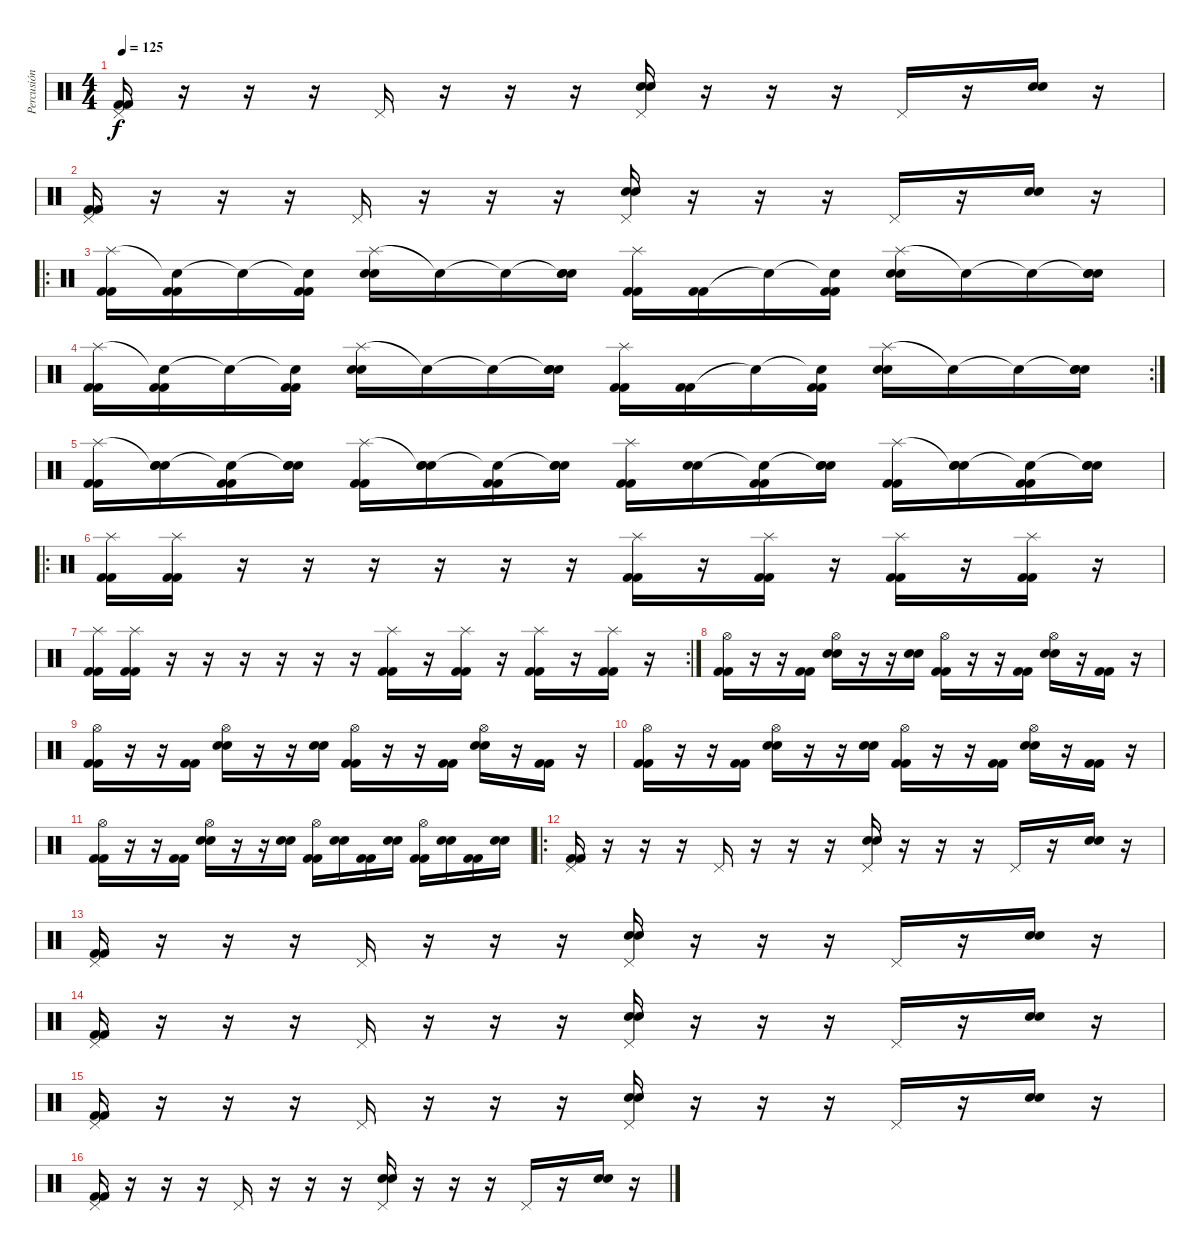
\track ("Percusión" "Percusión") {instrument percussion}
\staff {score}
\articulation defaults
\ts (4 4)
\tempo 125
\clef neutral
\ks c
("Pedal Hi-Hat (hit)" "Kick (hit) 2" "Kick (hit) 2").16{dy f} r.16 r.16 r.16 "Pedal Hi-Hat (hit)".16 r.16 r.16 r.16 ("Pedal Hi-Hat (hit)" "Electric Snare (hit)" "Electric Snare (hit)").16 r.16 r.16 r.16 "Pedal Hi-Hat (hit)".16 r.16 ("Electric Snare (hit)" "Electric Snare (hit)").16 r.16 |
("Pedal Hi-Hat (hit)" "Kick (hit) 2" "Kick (hit) 2").16 r.16 r.16 r.16 "Pedal Hi-Hat (hit)".16 r.16 r.16 r.16 ("Pedal Hi-Hat (hit)" "Electric Snare (hit)" "Electric Snare (hit)").16 r.16 r.16 r.16 "Pedal Hi-Hat (hit)".16 r.16 ("Electric Snare (hit)" "Electric Snare (hit)").16 r.16 |
\ro
("Splash (hit)" "Kick (hit) 2" "Kick (hit) 2").16 ("Snare (hit)"{t} "Kick (hit) 2" "Kick (hit) 2").16 "Snare (hit)"{t}.16 ("Snare (hit)"{t} "Kick (hit) 2" "Kick (hit) 2").16 ("Splash (hit)" "Electric Snare (hit)" "Electric Snare (hit)").16 "Snare (hit)"{t}.16 "Snare (hit)"{t}.16 ("Snare (hit)"{t} "Electric Snare (hit)" "Electric Snare (hit)").16 ("Splash (hit)" "Kick (hit) 2" "Kick (hit) 2").16 ("Kick (hit) 2" "Kick (hit) 2").16 "Snare (hit)"{t}.16 ("Snare (hit)"{t} "Kick (hit) 2" "Kick (hit) 2").16 ("Splash (hit)" "Electric Snare (hit)" "Electric Snare (hit)").16 "Snare (hit)"{t}.16 "Snare (hit)"{t}.16 ("Snare (hit)"{t} "Electric Snare (hit)" "Electric Snare (hit)").16 |
\rc 2
("Splash (hit)" "Kick (hit) 2" "Kick (hit) 2").16 ("Snare (hit)"{t} "Kick (hit) 2" "Kick (hit) 2").16 "Snare (hit)"{t}.16 ("Snare (hit)"{t} "Kick (hit) 2" "Kick (hit) 2").16 ("Splash (hit)" "Electric Snare (hit)" "Electric Snare (hit)").16 "Snare (hit)"{t}.16 "Snare (hit)"{t}.16 ("Snare (hit)"{t} "Electric Snare (hit)" "Electric Snare (hit)").16 ("Splash (hit)" "Kick (hit) 2" "Kick (hit) 2").16 ("Kick (hit) 2" "Kick (hit) 2").16 "Snare (hit)"{t}.16 ("Snare (hit)"{t} "Kick (hit) 2" "Kick (hit) 2").16 ("Splash (hit)" "Electric Snare (hit)" "Electric Snare (hit)").16 "Snare (hit)"{t}.16 "Snare (hit)"{t}.16 ("Snare (hit)"{t} "Electric Snare (hit)" "Electric Snare (hit)").16 |
("Splash (hit)" "Kick (hit) 2" "Kick (hit) 2").16 ("Snare (hit)"{t} "Electric Snare (hit)" "Electric Snare (hit)").16 ("Snare (hit)"{t} "Kick (hit) 2" "Kick (hit) 2").16 ("Snare (hit)"{t} "Electric Snare (hit)" "Electric Snare (hit)").16 ("Splash (hit)" "Kick (hit) 2" "Kick (hit) 2").16 ("Snare (hit)"{t} "Electric Snare (hit)" "Electric Snare (hit)").16 ("Snare (hit)"{t} "Kick (hit) 2" "Kick (hit) 2").16 ("Snare (hit)"{t} "Electric Snare (hit)" "Electric Snare (hit)").16 ("Splash (hit)" "Kick (hit) 2" "Kick (hit) 2").16 ("Electric Snare (hit)" "Electric Snare (hit)").16 ("Snare (hit)"{t} "Kick (hit) 2" "Kick (hit) 2").16 ("Snare (hit)"{t} "Electric Snare (hit)" "Electric Snare (hit)").16 ("Splash (hit)" "Kick (hit) 2" "Kick (hit) 2").16 ("Snare (hit)"{t} "Electric Snare (hit)" "Electric Snare (hit)").16 ("Snare (hit)"{t} "Kick (hit) 2" "Kick (hit) 2").16 ("Snare (hit)"{t} "Electric Snare (hit)" "Electric Snare (hit)").16 |
\ro
("Splash (hit)" "Kick (hit) 2" "Kick (hit) 2").16 ("Splash (hit)" "Kick (hit) 2" "Kick (hit) 2").16 r.16 r.16 r.16 r.16 r.16 r.16 ("Splash (hit)" "Kick (hit) 2" "Kick (hit) 2").16 r.16 ("Splash (hit)" "Kick (hit) 2" "Kick (hit) 2").16 r.16 ("Splash (hit)" "Kick (hit) 2" "Kick (hit) 2").16 r.16 ("Splash (hit)" "Kick (hit) 2" "Kick (hit) 2").16 r.16 |
\rc 2
("Splash (hit)" "Kick (hit) 2" "Kick (hit) 2").16 ("Splash (hit)" "Kick (hit) 2" "Kick (hit) 2").16 r.16 r.16 r.16 r.16 r.16 r.16 ("Splash (hit)" "Kick (hit) 2" "Kick (hit) 2").16 r.16 ("Splash (hit)" "Kick (hit) 2" "Kick (hit) 2").16 r.16 ("Splash (hit)" "Kick (hit) 2" "Kick (hit) 2").16 r.16 ("Splash (hit)" "Kick (hit) 2" "Kick (hit) 2").16 r.16 |
("Hi-Hat (open)" "Kick (hit) 2" "Kick (hit) 2").16 r.16 r.16 ("Kick (hit) 2" "Kick (hit) 2").16 ("Hi-Hat (open)" "Electric Snare (hit)" "Electric Snare (hit)").16 r.16 r.16 ("Electric Snare (hit)" "Electric Snare (hit)").16 ("Hi-Hat (open)" "Kick (hit) 2" "Kick (hit) 2").16 r.16 r.16 ("Kick (hit) 2" "Kick (hit) 2").16 ("Hi-Hat (open)" "Electric Snare (hit)" "Electric Snare (hit)").16 r.16 ("Kick (hit) 2" "Kick (hit) 2").16 r.16 |
("Hi-Hat (open)" "Kick (hit) 2" "Kick (hit) 2").16 r.16 r.16 ("Kick (hit) 2" "Kick (hit) 2").16 ("Hi-Hat (open)" "Electric Snare (hit)" "Electric Snare (hit)").16 r.16 r.16 ("Electric Snare (hit)" "Electric Snare (hit)").16 ("Hi-Hat (open)" "Kick (hit) 2" "Kick (hit) 2").16 r.16 r.16 ("Kick (hit) 2" "Kick (hit) 2").16 ("Hi-Hat (open)" "Electric Snare (hit)" "Electric Snare (hit)").16 r.16 ("Kick (hit) 2" "Kick (hit) 2").16 r.16 |
("Hi-Hat (open)" "Kick (hit) 2" "Kick (hit) 2").16 r.16 r.16 ("Kick (hit) 2" "Kick (hit) 2").16 ("Hi-Hat (open)" "Electric Snare (hit)" "Electric Snare (hit)").16 r.16 r.16 ("Electric Snare (hit)" "Electric Snare (hit)").16 ("Hi-Hat (open)" "Kick (hit) 2" "Kick (hit) 2").16 r.16 r.16 ("Kick (hit) 2" "Kick (hit) 2").16 ("Hi-Hat (open)" "Electric Snare (hit)" "Electric Snare (hit)").16 r.16 ("Kick (hit) 2" "Kick (hit) 2").16 r.16 |
("Hi-Hat (open)" "Kick (hit) 2" "Kick (hit) 2").16 r.16 r.16 ("Kick (hit) 2" "Kick (hit) 2").16 ("Hi-Hat (open)" "Electric Snare (hit)" "Electric Snare (hit)").16 r.16 r.16 ("Electric Snare (hit)" "Electric Snare (hit)").16 ("Hi-Hat (open)" "Kick (hit) 2" "Kick (hit) 2").16 ("Electric Snare (hit)" "Electric Snare (hit)").16 ("Kick (hit) 2" "Kick (hit) 2").16 ("Electric Snare (hit)" "Electric Snare (hit)").16 ("Hi-Hat (open)" "Kick (hit) 2" "Kick (hit) 2").16 ("Electric Snare (hit)" "Electric Snare (hit)").16 ("Kick (hit) 2" "Kick (hit) 2").16 ("Electric Snare (hit)" "Electric Snare (hit)").16 |
\ro
("Pedal Hi-Hat (hit)" "Kick (hit) 2" "Kick (hit) 2").16 r.16 r.16 r.16 "Pedal Hi-Hat (hit)".16 r.16 r.16 r.16 ("Pedal Hi-Hat (hit)" "Electric Snare (hit)" "Electric Snare (hit)").16 r.16 r.16 r.16 "Pedal Hi-Hat (hit)".16 r.16 ("Electric Snare (hit)" "Electric Snare (hit)").16 r.16 |
("Pedal Hi-Hat (hit)" "Kick (hit) 2" "Kick (hit) 2").16 r.16 r.16 r.16 "Pedal Hi-Hat (hit)".16 r.16 r.16 r.16 ("Pedal Hi-Hat (hit)" "Electric Snare (hit)" "Electric Snare (hit)").16 r.16 r.16 r.16 "Pedal Hi-Hat (hit)".16 r.16 ("Electric Snare (hit)" "Electric Snare (hit)").16 r.16 |
("Pedal Hi-Hat (hit)" "Kick (hit) 2" "Kick (hit) 2").16 r.16 r.16 r.16 "Pedal Hi-Hat (hit)".16 r.16 r.16 r.16 ("Pedal Hi-Hat (hit)" "Electric Snare (hit)" "Electric Snare (hit)").16 r.16 r.16 r.16 "Pedal Hi-Hat (hit)".16 r.16 ("Electric Snare (hit)" "Electric Snare (hit)").16 r.16 |
("Pedal Hi-Hat (hit)" "Kick (hit) 2" "Kick (hit) 2").16 r.16 r.16 r.16 "Pedal Hi-Hat (hit)".16 r.16 r.16 r.16 ("Pedal Hi-Hat (hit)" "Electric Snare (hit)" "Electric Snare (hit)").16 r.16 r.16 r.16 "Pedal Hi-Hat (hit)".16 r.16 ("Electric Snare (hit)" "Electric Snare (hit)").16 r.16 |
("Pedal Hi-Hat (hit)" "Kick (hit) 2" "Kick (hit) 2").16 r.16 r.16 r.16 "Pedal Hi-Hat (hit)".16 r.16 r.16 r.16 ("Pedal Hi-Hat (hit)" "Electric Snare (hit)" "Electric Snare (hit)").16 r.16 r.16 r.16 "Pedal Hi-Hat (hit)".16 r.16 ("Electric Snare (hit)" "Electric Snare (hit)").16 r.16
